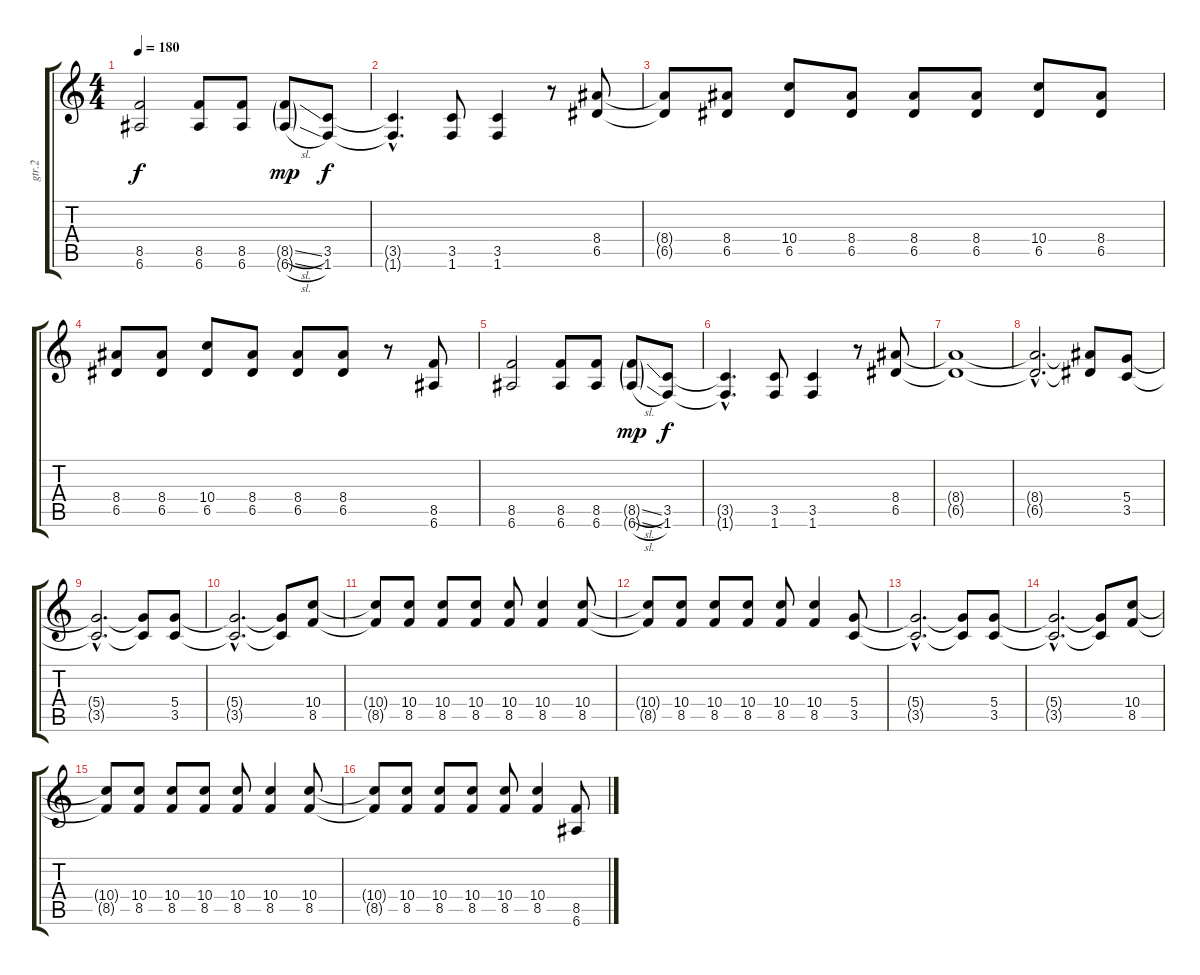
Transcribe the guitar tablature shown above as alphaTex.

\track ("gtr.2" "gtr.2") {instrument overdrivenguitar}
\staff {score tabs}
\tuning (E4 B3 G3 D3 A2 E2) {hide}
\ts (4 4)
\tempo 180
\clef g2
\ks c
(8.5 6.6).2{dy f} (8.5 6.6).8 (8.5 6.6).8 (8.5{sl g} 6.6{sl g}).8{dy mp} (3.5 1.6).8{dy f} |
(3.5{hac t} 1.6{hac t}).4{d} (3.5 1.6).8 (3.5 1.6).4 r.8 (8.4 6.5).8 |
(8.4{t} 6.5{t}).8 (8.4 6.5).8 (10.4 6.5).8 (8.4 6.5).8 (8.4 6.5).8 (8.4 6.5).8 (10.4 6.5).8 (8.4 6.5).8 |
(8.4 6.5).8 (8.4 6.5).8 (10.4 6.5).8 (8.4 6.5).8 (8.4 6.5).8 (8.4 6.5).8 r.8 (8.5 6.6).8 |
(8.5 6.6).2 (8.5 6.6).8 (8.5 6.6).8 (8.5{sl g} 6.6{sl g}).8{dy mp} (3.5 1.6).8{dy f} |
(3.5{hac t} 1.6{hac t}).4{d} (3.5 1.6).8 (3.5 1.6).4 r.8 (8.4 6.5).8 |
(8.4{t} 6.5{t}).1 |
(8.4{hac t} 6.5{hac t}).2{d} (8.4{t} 6.5{t}).8 (5.4 3.5).8 |
(5.4{hac t} 3.5{hac t}).2{d} (5.4{t} 3.5{t}).8 (5.4 3.5).8 |
(5.4{hac t} 3.5{hac t}).2{d} (5.4{t} 3.5{t}).8 (10.4 8.5).8 |
(10.4{t} 8.5{t}).8 (10.4 8.5).8 (10.4 8.5).8 (10.4 8.5).8 (10.4 8.5).8 (10.4 8.5).4 (10.4 8.5).8 |
(10.4{t} 8.5{t}).8 (10.4 8.5).8 (10.4 8.5).8 (10.4 8.5).8 (10.4 8.5).8 (10.4 8.5).4 (5.4 3.5).8 |
(5.4{hac t} 3.5{hac t}).2{d} (5.4{t} 3.5{t}).8 (5.4 3.5).8 |
(5.4{hac t} 3.5{hac t}).2{d} (5.4{t} 3.5{t}).8 (10.4 8.5).8 |
(10.4{t} 8.5{t}).8 (10.4 8.5).8 (10.4 8.5).8 (10.4 8.5).8 (10.4 8.5).8 (10.4 8.5).4 (10.4 8.5).8 |
(10.4{t} 8.5{t}).8 (10.4 8.5).8 (10.4 8.5).8 (10.4 8.5).8 (10.4 8.5).8 (10.4 8.5).4 (8.5 6.6).8
